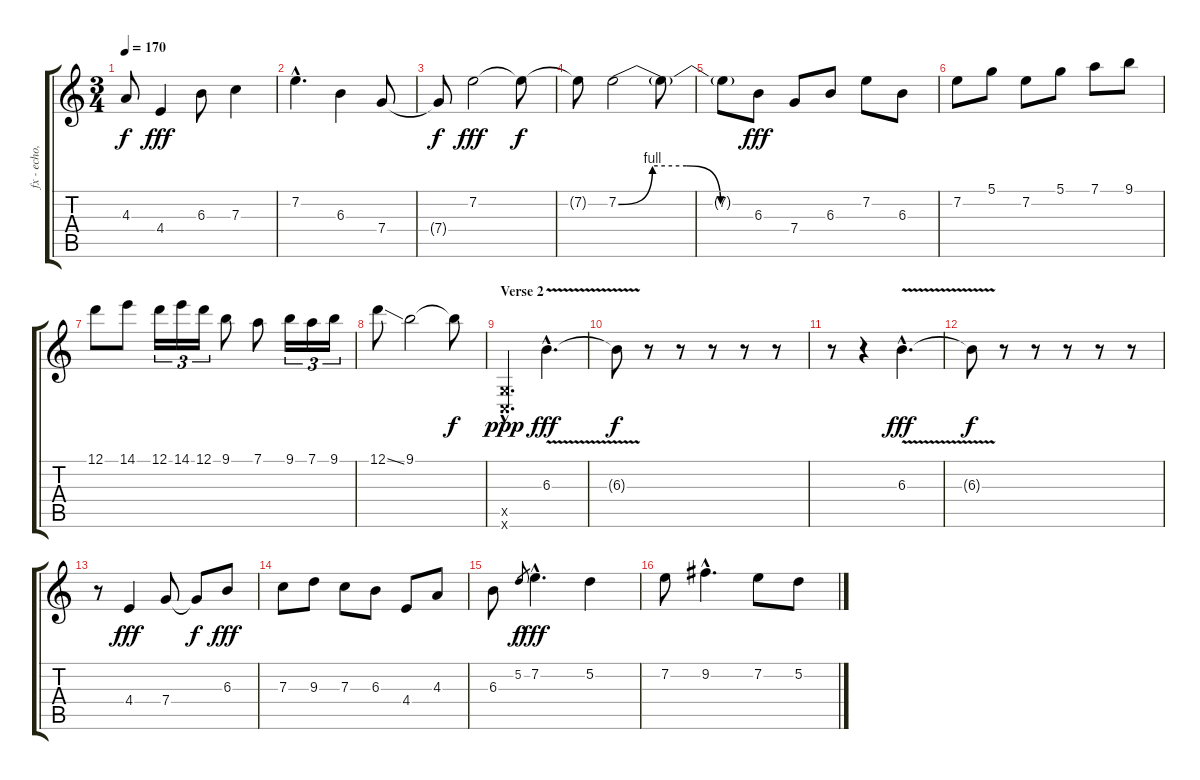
\track ("fx - echo, warm pad " "fx - echo,") {instrument distortionguitar}
\staff {score tabs}
\tuning (D4 A3 F3 C3 G2 C2) {hide}
\ts (3 4)
\tempo 170
\clef g2
\ks c
4.3{t}.8{dy f} 4.4.4{dy fff} 6.3.8 7.3.4 |
7.2{hac}.4{d} 6.3.4 7.4.8 |
7.4{t}.8{dy f} 7.2.2{dy fff} 7.2{t}.8{dy f} |
7.2{t}.8 7.2{be (custom 0 0 15 4 30 4 45 0 60 0)}.2 7.2{t}.8 |
7.2{t}.8 6.3.8{dy fff} 7.4.8 6.3.8 7.2.8 6.3.8 |
7.2.8 5.1.8 7.2.8 5.1.8 7.1.8 9.1.8 |
12.1.8 14.1.8 12.1.16{tu (3 2)} 14.1.16{tu (3 2)} 12.1.16{tu (3 2)} 9.1.8 7.1.8 9.1.16{tu (3 2)} 7.1.16{tu (3 2)} 9.1.16{tu (3 2)} |
12.1{ss}.8 9.1.2 9.1{t}.8{dy f} |
\section ("" "Verse 2")
(0.5{hac x} 0.6{hac x}).4{d dy ppp volume 11 instrument guitarharmonics} 6.3{v hac}.4{d dy fff} |
6.3{t}.8{dy f} r.8{instrument distortionguitar} r.8 r.8 r.8 r.8 |
r.8 r.4{instrument guitarharmonics} 6.3{v hac}.4{d dy fff} |
6.3{t}.8{dy f} r.8 r.8 r.8 r.8 r.8 |
r.8 4.4.4{dy fff volume 8 instrument distortionguitar} 7.4.8 7.4{t}.8{dy f} 6.3.8{dy fff} |
7.3.8 9.3.8 7.3.8 6.3.8 4.4.8 4.3.8 |
6.3.8 5.2.8{gr dy f} 7.2{hac}.4{d dy fff} 5.2.4 |
7.2.8 9.2{hac}.4{d} 7.2.8 5.2.8
